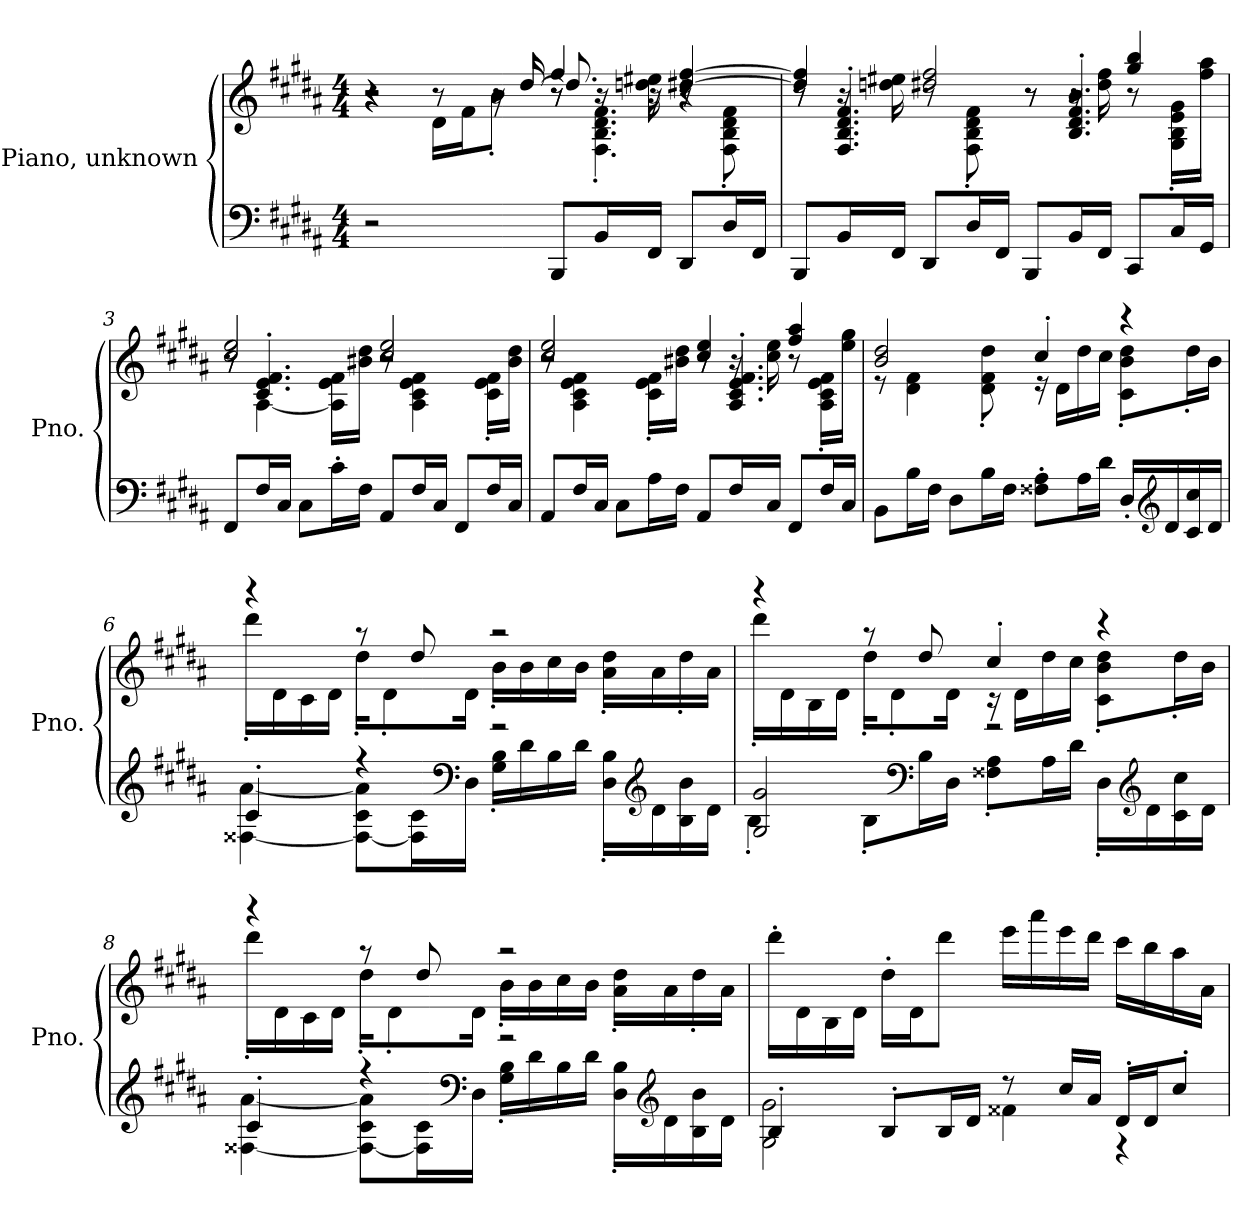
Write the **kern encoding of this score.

**kern	**kern
*part1	*part1
*staff2	*staff1
*I"Piano, unknown	*
*I'Pno.	*
*clefF4	*clefG2
*k[f#c#g#d#a#]	*k[f#c#g#d#a#]
*M4/4	*M4/4
*MM120	*MM120
=1	=1
*	*^
*	*	*^
*	*	*	*^
2r	2r	4r	4r	2r
.	.	16d#\LL	8r	.
.	.	16f#\J	.	.
.	.	8b'\J	16r	.
.	.	.	[16dd#/	.
8BBB/L	4ff#/	8r	8.dd#/]	8r
16BB/L	.	16r	.	4.F#\' 4.B\' 4.d#\' 4.f#\'
16FF#/JJ	.	16ddn\ 16ee#X\	16r	.
8DD#/L	[4dd#X/ [4ff#/	8r	4r	.
16D#/L	.	8F#\' 8B\' 8d#\' 8f#\'	.	.
16FF#/JJ	.	.	.	.
*	*	*	*v	*v
=2	=2	=2	=2
8BBB/L	4dd#/] 4ff#/]	8r	8r
16BB/L	.	16r	4.F#/' 4.B/' 4.d#/' 4.f#/'
16FF#/JJ	.	16ddn\ 16ee#X\	.
8DD#/L	2dd#X/ 2ff#/	8r	.
16D#/L	.	8F#\' 8B\' 8d#\' 8f#\'	.
16FF#/JJ	.	.	.
8BBB/L	.	8r	8r
16BB/L	.	16r	4.B/' 4.d#/' 4.f#/' 4.b/'
16FF#/JJ	.	16dd#\ 16ff#\	.
8CC#/L	4gg#/ 4bb/	8r	.
16C#/L	.	16G#\' 16B\' 16e\' 16g#\'LL	.
16GG#/JJ	.	16ff#\ 16aa#\JJ	.
!!LO:LB:g=z	!!	!!
=3	=3	=3	=3
8FF#/L	2cc#/ 2ee/	8r	8r
16F#/L	.	[4A#\	4.c#/' 4.e/' 4.f#/'
16C#/JJ	.	.	.
8C#\L	.	.	.
16c#'\L	.	16A#\] 16e\ 16f#\LL	.
16F#\JJ	.	16b#X\ 16dd#\JJ	.
8AA#/L	2cc#/ 2ee/	8r	2r
16F#/L	.	4A#\ 4c#\ 4e\ 4f#\	.
16C#/JJ	.	.	.
8FF#/L	.	.	.
16F#/L	.	16c#\' 16e\' 16f#\'LL	.
16C#/JJ	.	16b#\ 16dd#\JJ	.
=4	=4	=4	=4
8AA#/L	2cc#/ 2ee/	8r	2r
16F#/L	.	4A#\ 4c#\ 4e\ 4f#\	.
16C#/JJ	.	.	.
8C#\L	.	.	.
16A#\L	.	16c#\' 16e\' 16f#\'LL	.
16F#\JJ	.	16b#X\ 16dd#\JJ	.
8AA#/L	4cc#/ 4ee/	8r	8r
16F#/L	.	16r	4.A#/' 4.c#/' 4.e/' 4.f#/'
16C#/JJ	.	16cc#\ 16ee\	.
8FF#/L	4ff#/ 4aa#/	8r	.
16F#/L	.	16A#\' 16c#\' 16e\' 16f#\'LL	.
16C#/JJ	.	16ee\ 16gg#\JJ	.
*	*	*v	*v
!!LO:LB:g=z
=5	=5	=5
8BB\L	2b/ 2dd#/	8r
16B\L	.	4d#\ 4f#\
16F#\JJ	.	.
8D#\L	.	.
16B\L	.	8d#\' 8f#\' 8dd#\'
16F#\JJ	.	.
8F##X\' 8A#\'L	4cc#'/	16r
.	.	16d#\LL
16A#\L	.	16dd#\
16d#\JJ	.	16cc#\JJ
16D#'/LL	4r	8c#\' 8b\' 8dd#\'L
*clefG2	*	*
16d#/	.	.
16c#/ 16cc#/	.	16dd#'\L
16d#/JJ	.	16b\JJ
=6	=6	=6
*^	*	*
4c#'/	[4F##X\ [4a#\	4r	16ddd#'\LL
.	.	.	16d#\
.	.	.	16c#\
.	.	.	16d#\JJ
4r	8F##\_ 8c#\ 8a#\]L	8r	16dd#'\KL
.	.	.	8d#'\
.	16F##\] 16c#\L	8dd#/	.
*clefF4	*	*	*
.	16D#\JJ	.	16d#\Jk
2r	16G#\' 16B\'LL	2r	16b'\LL
.	16d#\	.	16b\
.	16B\	.	16cc#\
.	16d#\JJ	.	16b\JJ
.	16D#\' 16B\'LL	.	16a#\' 16dd#\'LL
*clefG2	*	*	*
.	16d#\	.	16a#\
.	16B\ 16b\	.	16dd#'\
.	16d#\JJ	.	16a#\JJ
!!LO:LB:g=z	!!
=7	=7	=7	=7
2G#/ 2g#/	4B'\	4r	16ddd#'\LL
.	.	.	16d#\
.	.	.	16B\
.	.	.	16d#\JJ
.	8B'\L	8r	16dd#'\KL
.	.	.	8d#'\
*clefF4	*	*	*
.	16B\L	8dd#/	.
.	16D#\JJ	.	16d#\Jk
2r	8F##X\' 8A#\'L	4cc#'/	16r
.	.	.	16d#\LL
.	16A#\L	.	16dd#\
.	16d#\JJ	.	16cc#\JJ
.	16D#'\LL	4r	8c#\' 8b\' 8dd#\'L
*clefG2	*	*	*
.	16d#\	.	.
.	16c#\ 16cc#\	.	16dd#'\L
.	16d#\JJ	.	16b\JJ
=8	=8	=8	=8
4c#'/	[4F##X\ [4a#\	4r	16ddd#'\LL
.	.	.	16d#\
.	.	.	16c#\
.	.	.	16d#\JJ
4r	8F##\_ 8c#\ 8a#\]L	8r	16dd#'\KL
.	.	.	8d#'\
.	16F##\] 16c#\L	8dd#/	.
*clefF4	*	*	*
.	16D#\JJ	.	16d#\Jk
2r	16G#\' 16B\'LL	2r	16b'\LL
.	16d#\	.	16b\
.	16B\	.	16cc#\
.	16d#\JJ	.	16b\JJ
.	16D#\' 16B\'LL	.	16a#\' 16dd#\'LL
*clefG2	*	*	*
.	16d#\	.	16a#\
.	16B\ 16b\	.	16dd#'\
.	16d#\JJ	.	16a#\JJ
*	*	*v	*v
!!LO:LB:g=z
=9	=9	=9
4B'/	2G#\ 2g#\	16ddd#'\LL
.	.	16d#\
.	.	16B\
.	.	16d#\JJ
8B'/L	.	16dd#'\LL
.	.	16d#\J
16B/L	.	8ddd#\J
16d#/JJ	.	.
8r	4f##X\	16eee\LL
.	.	16aaa#\
16cc#/LL	.	16eee\
16a#/JJ	.	16ddd#\JJ
16d#'/LL	4r	16ccc#\LL
16d#/J	.	16bb\
8cc#'/J	.	16aa#\
.	.	16a#\JJ
*v	*v	*
=	=
*-	*-
